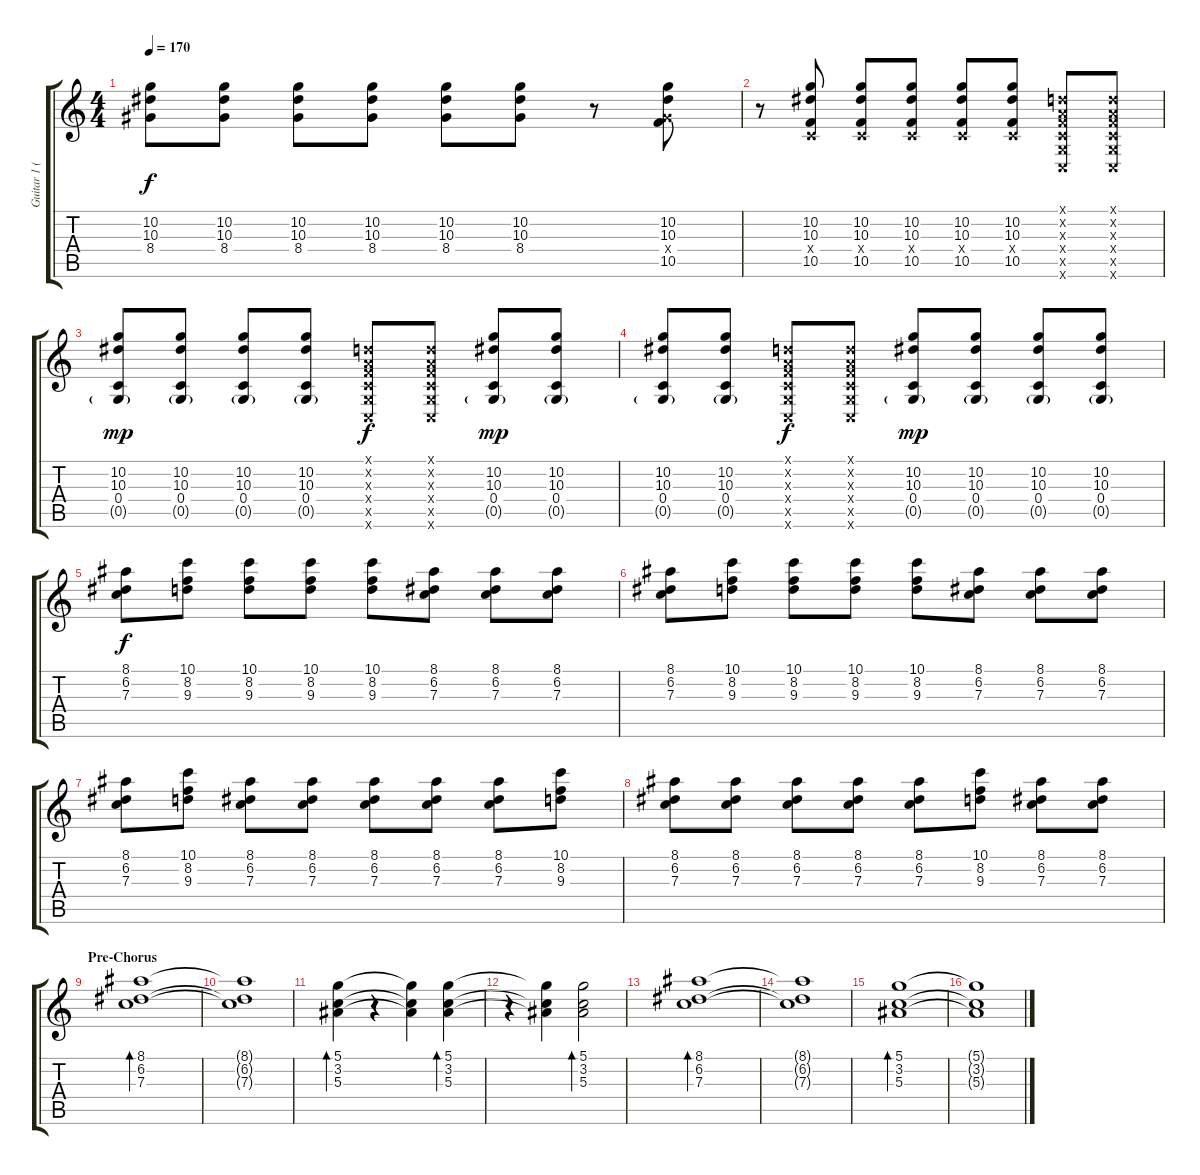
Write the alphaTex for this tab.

\track ("Guitar 1 (Lee)" "Guitar 1 (") {instrument electricguitarjazz}
\staff {score tabs}
\tuning (D4 A3 F3 C3 G2 C2) {hide}
\ts (4 4)
\tempo 170
\clef g2
\ks c
(10.2 10.3 8.4).8{dy f instrument distortionguitar} (10.2 10.3 8.4).8 (10.2 10.3 8.4).8 (10.2 10.3 8.4).8 (10.2 10.3 8.4).8 (10.2 10.3 8.4).8 r.8 (10.2 10.3 8.4{x} 10.5).8 |
r.8 (10.2 10.3 0.4{x} 10.5).8 (10.2 10.3 0.4{x} 10.5).8 (10.2 10.3 0.4{x} 10.5).8 (10.2 10.3 0.4{x} 10.5).8 (10.2 10.3 0.4{x} 10.5).8 (0.1{x} 0.2{x} 0.3{x} 0.4{x} 0.5{x} 0.6{x}).8 (0.1{x} 0.2{x} 0.3{x} 0.4{x} 0.5{x} 0.6{x}).8 |
(10.2 10.3 0.4 0.5{g}).8{dy mp} (10.2 10.3 0.4 0.5{g}).8 (10.2 10.3 0.4 0.5{g}).8 (10.2 10.3 0.4 0.5{g}).8 (0.1{x} 0.2{x} 0.3{x} 0.4{x} 0.5{x} 0.6{x}).8{dy f} (0.1{x} 0.2{x} 0.3{x} 0.4{x} 0.5{x} 0.6{x}).8 (10.2 10.3 0.4 0.5{g}).8{dy mp} (10.2 10.3 0.4 0.5{g}).8 |
(10.2 10.3 0.4 0.5{g}).8 (10.2 10.3 0.4 0.5{g}).8 (0.1{x} 0.2{x} 0.3{x} 0.4{x} 0.5{x} 0.6{x}).8{dy f} (0.1{x} 0.2{x} 0.3{x} 0.4{x} 0.5{x} 0.6{x}).8 (10.2 10.3 0.4 0.5{g}).8{dy mp} (10.2 10.3 0.4 0.5{g}).8 (10.2 10.3 0.4 0.5{g}).8 (10.2 10.3 0.4 0.5{g}).8 |
(8.1 6.2 7.3).8{dy f} (10.1 8.2 9.3).8 (10.1 8.2 9.3).8 (10.1 8.2 9.3).8 (10.1 8.2 9.3).8 (8.1 6.2 7.3).8 (8.1 6.2 7.3).8 (8.1 6.2 7.3).8 |
(8.1 6.2 7.3).8 (10.1 8.2 9.3).8 (10.1 8.2 9.3).8 (10.1 8.2 9.3).8 (10.1 8.2 9.3).8 (8.1 6.2 7.3).8 (8.1 6.2 7.3).8 (8.1 6.2 7.3).8 |
(8.1 6.2 7.3).8 (10.1 8.2 9.3).8 (8.1 6.2 7.3).8 (8.1 6.2 7.3).8 (8.1 6.2 7.3).8 (8.1 6.2 7.3).8 (8.1 6.2 7.3).8 (10.1 8.2 9.3).8 |
(8.1 6.2 7.3).8 (8.1 6.2 7.3).8 (8.1 6.2 7.3).8 (8.1 6.2 7.3).8 (8.1 6.2 7.3).8 (10.1 8.2 9.3).8 (8.1 6.2 7.3).8 (8.1 6.2 7.3).8 |
\section ("" "Pre-Chorus")
(8.1 6.2 7.3).1{bd 480 instrument electricguitarjazz} |
(8.1{t} 6.2{t} 7.3{t}).1 |
(5.1 3.2 5.3).4{bd 480} r.4 (5.1{t} 3.2{t} 5.3{t}).4 (5.1 3.2 5.3).4{bd 480} |
r.4 (5.1{t} 3.2{t} 5.3{t}).4 (5.1 3.2 5.3).2{bd 480} |
(8.1 6.2 7.3).1{bd 480 instrument electricguitarjazz} |
(8.1{t} 6.2{t} 7.3{t}).1 |
(5.1 3.2 5.3).1{bd 480 instrument electricguitarjazz} |
(5.1{t} 3.2{t} 5.3{t}).1
